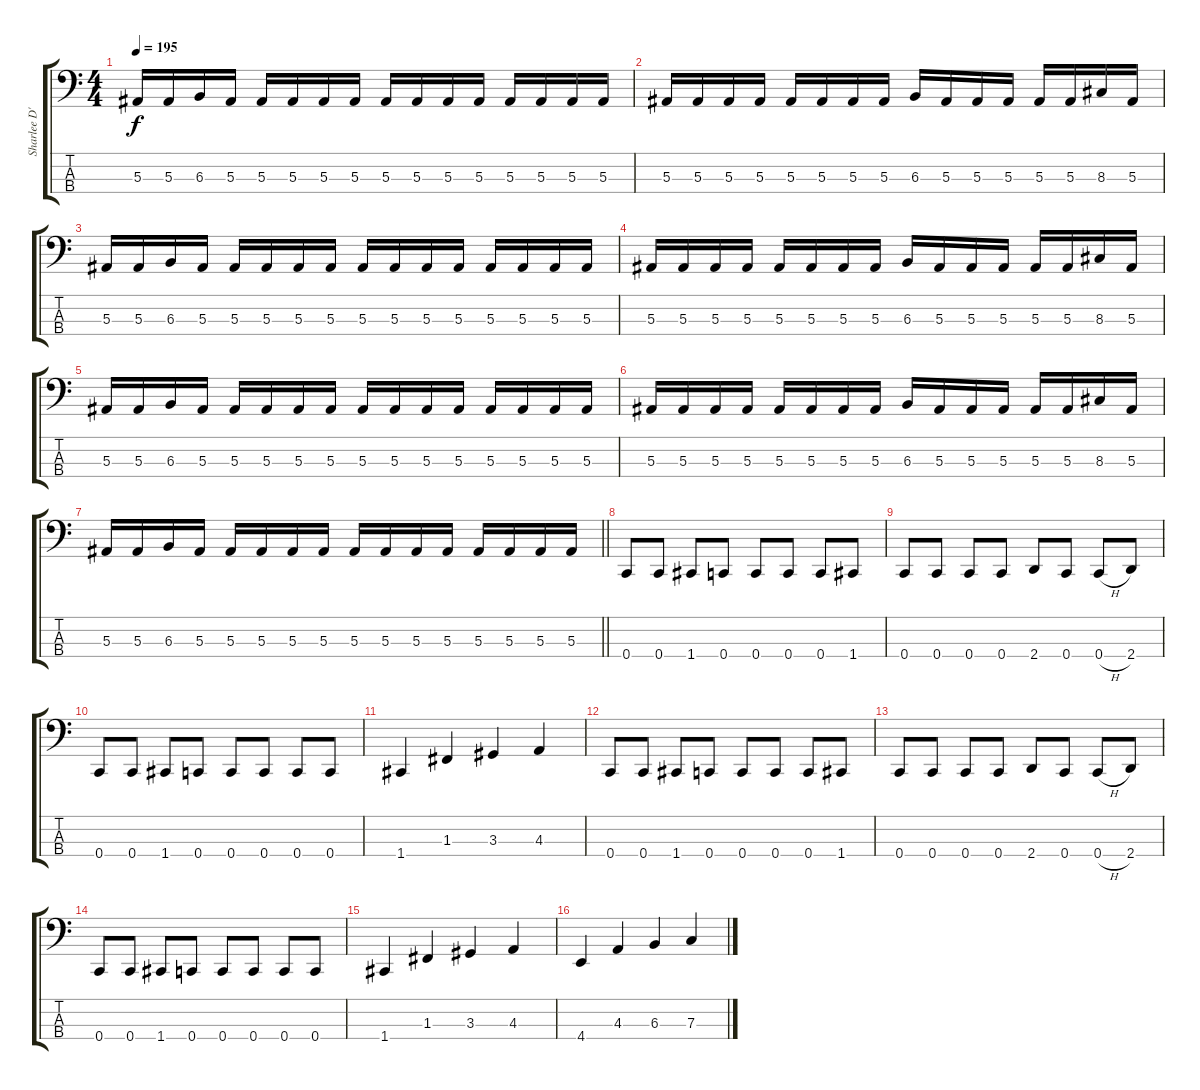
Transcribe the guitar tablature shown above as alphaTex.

\track ("Sharlee D'Angelo" "Sharlee D'") {instrument electricbassfinger}
\staff {score tabs}
\tuning (Eb2 Bb1 F1 C1) {hide}
\ts (4 4)
\tempo 195
\clef f4
\ks c
5.3.16{dy f} 5.3.16 6.3.16 5.3.16 5.3.16 5.3.16 5.3.16 5.3.16 5.3.16 5.3.16 5.3.16 5.3.16 5.3.16 5.3.16 5.3.16 5.3.16 |
5.3.16 5.3.16 5.3.16 5.3.16 5.3.16 5.3.16 5.3.16 5.3.16 6.3.16 5.3.16 5.3.16 5.3.16 5.3.16 5.3.16 8.3.16 5.3.16 |
5.3.16 5.3.16 6.3.16 5.3.16 5.3.16 5.3.16 5.3.16 5.3.16 5.3.16 5.3.16 5.3.16 5.3.16 5.3.16 5.3.16 5.3.16 5.3.16 |
5.3.16 5.3.16 5.3.16 5.3.16 5.3.16 5.3.16 5.3.16 5.3.16 6.3.16 5.3.16 5.3.16 5.3.16 5.3.16 5.3.16 8.3.16 5.3.16 |
5.3.16 5.3.16 6.3.16 5.3.16 5.3.16 5.3.16 5.3.16 5.3.16 5.3.16 5.3.16 5.3.16 5.3.16 5.3.16 5.3.16 5.3.16 5.3.16 |
5.3.16 5.3.16 5.3.16 5.3.16 5.3.16 5.3.16 5.3.16 5.3.16 6.3.16 5.3.16 5.3.16 5.3.16 5.3.16 5.3.16 8.3.16 5.3.16 |
\barLineRight lightlight
5.3.16 5.3.16 6.3.16 5.3.16 5.3.16 5.3.16 5.3.16 5.3.16 5.3.16 5.3.16 5.3.16 5.3.16 5.3.16 5.3.16 5.3.16 5.3.16 |
0.4.8 0.4.8 1.4.8 0.4.8 0.4.8 0.4.8 0.4.8 1.4.8 |
0.4.8 0.4.8 0.4.8 0.4.8 2.4.8 0.4.8 0.4{h}.8 2.4.8 |
0.4.8 0.4.8 1.4.8 0.4.8 0.4.8 0.4.8 0.4.8 0.4.8 |
1.4.4 1.3.4 3.3.4 4.3.4 |
0.4.8 0.4.8 1.4.8 0.4.8 0.4.8 0.4.8 0.4.8 1.4.8 |
0.4.8 0.4.8 0.4.8 0.4.8 2.4.8 0.4.8 0.4{h}.8 2.4.8 |
0.4.8 0.4.8 1.4.8 0.4.8 0.4.8 0.4.8 0.4.8 0.4.8 |
1.4.4 1.3.4 3.3.4 4.3.4 |
4.4.4 4.3.4 6.3.4 7.3.4
